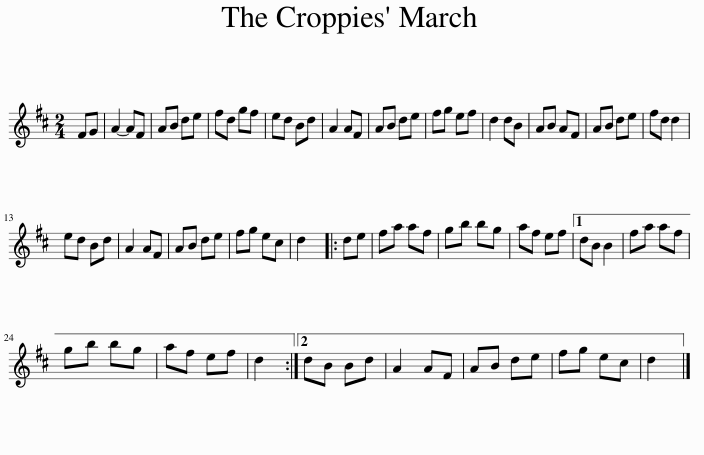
X:1
L:1/8
M:2/4
I:linebreak $
K:D
V:1 treble
V:1
 FG | A2- AF | AB de | fd gf | ed Bd | %5
 A2 AF | AB de | fg ef | d2 dB | AB AF | %10
 AB de | fd d2 |$ ed Bd | A2 AF | AB de | %15
 fg ec | d2 |: de | fa af | gb bg | %20
 af ef |1 dB B2 | fa af |$ gb bg | af ef | %25
 d2 :|2 dB Bd | A2 AF | AB de | fg ec | %30
 d2 |] %31
